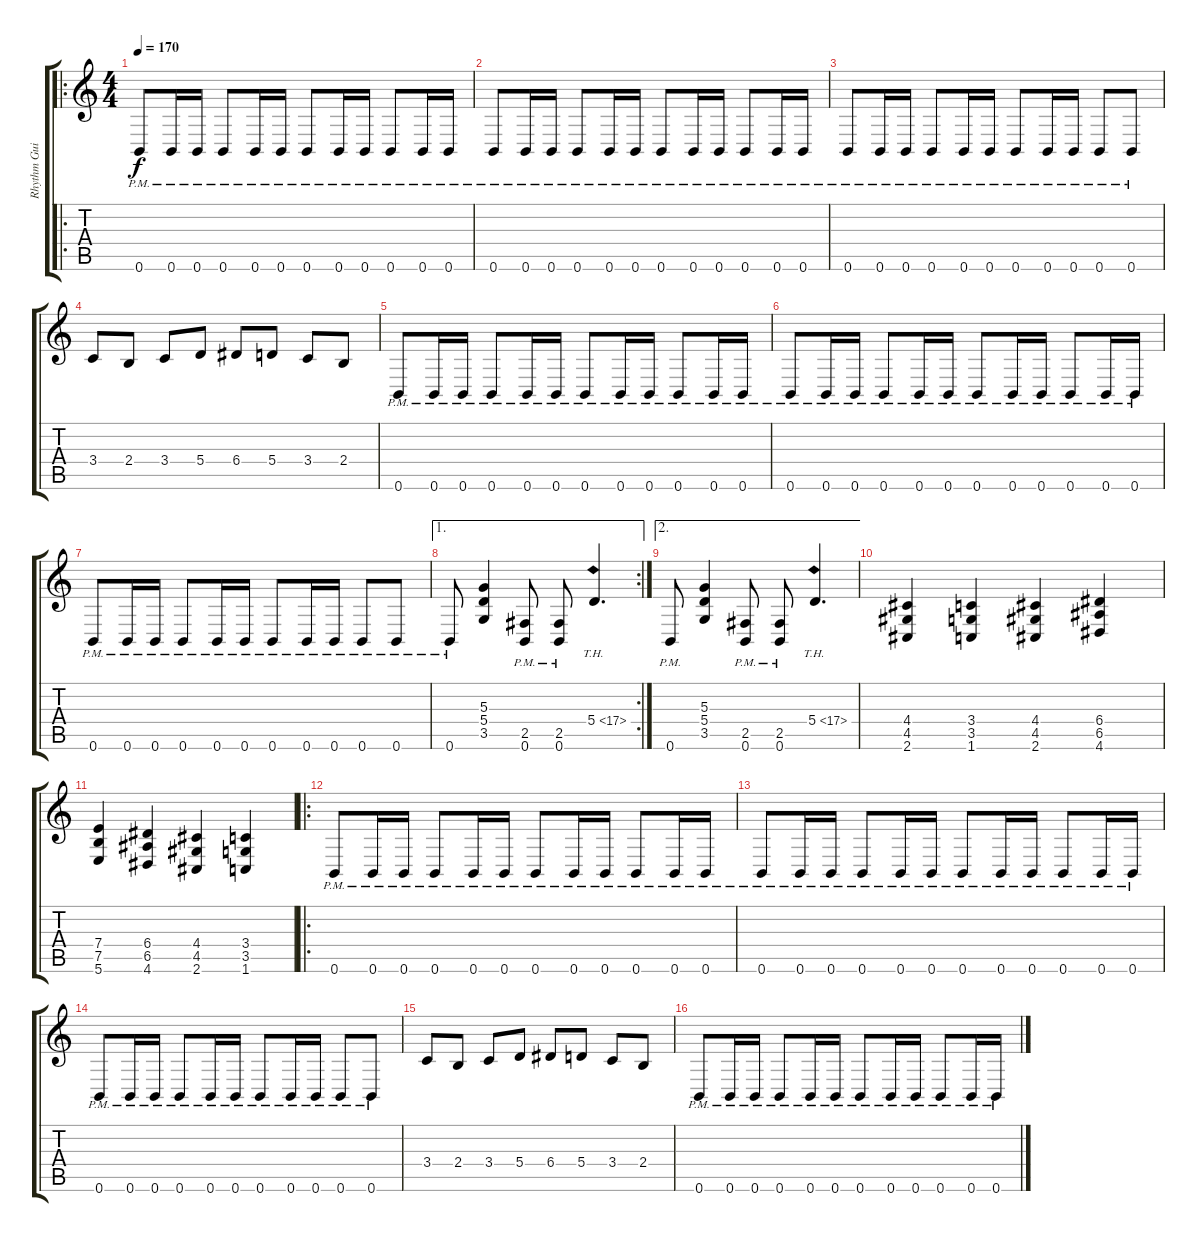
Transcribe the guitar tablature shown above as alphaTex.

\track ("Rhythm Guitar 2" "Rhythm Gui") {instrument distortionguitar}
\staff {score tabs}
\tuning (B3 Gb3 D3 A2 E2 B1) {hide}
\ro
\ts (4 4)
\tempo 170
\clef g2
\ks c
0.6{pm}.8{dy f} 0.6{pm}.16 0.6{pm}.16 0.6{pm}.8 0.6{pm}.16 0.6{pm}.16 0.6{pm}.8 0.6{pm}.16 0.6{pm}.16 0.6{pm}.8 0.6{pm}.16 0.6{pm}.16 |
0.6{pm}.8 0.6{pm}.16 0.6{pm}.16 0.6{pm}.8 0.6{pm}.16 0.6{pm}.16 0.6{pm}.8 0.6{pm}.16 0.6{pm}.16 0.6{pm}.8 0.6{pm}.16 0.6{pm}.16 |
0.6{pm}.8 0.6{pm}.16 0.6{pm}.16 0.6{pm}.8 0.6{pm}.16 0.6{pm}.16 0.6{pm}.8 0.6{pm}.16 0.6{pm}.16 0.6{pm}.8 0.6{pm}.8 |
3.4.8 2.4.8 3.4.8 5.4.8 6.4.8 5.4.8 3.4.8 2.4.8 |
0.6{pm}.8 0.6{pm}.16 0.6{pm}.16 0.6{pm}.8 0.6{pm}.16 0.6{pm}.16 0.6{pm}.8 0.6{pm}.16 0.6{pm}.16 0.6{pm}.8 0.6{pm}.16 0.6{pm}.16 |
0.6{pm}.8 0.6{pm}.16 0.6{pm}.16 0.6{pm}.8 0.6{pm}.16 0.6{pm}.16 0.6{pm}.8 0.6{pm}.16 0.6{pm}.16 0.6{pm}.8 0.6{pm}.16 0.6{pm}.16 |
0.6{pm}.8 0.6{pm}.16 0.6{pm}.16 0.6{pm}.8 0.6{pm}.16 0.6{pm}.16 0.6{pm}.8 0.6{pm}.16 0.6{pm}.16 0.6{pm}.8 0.6{pm}.8 |
\ae 1
\rc 2
0.6{pm}.8 (5.3 5.4 3.5).4 (2.5{pm} 0.6{pm}).8 (2.5{pm} 0.6{pm}).8 5.4{th 12}.4{d} |
\ae 2
0.6{pm}.8 (5.3 5.4 3.5).4 (2.5{pm} 0.6{pm}).8 (2.5{pm} 0.6{pm}).8 5.4{th 12}.4{d} |
(4.4 4.5 2.6).4 (3.4 3.5 1.6).4 (4.4 4.5 2.6).4 (6.4 6.5 4.6).4 |
(7.4 7.5 5.6).4 (6.4 6.5 4.6).4 (4.4 4.5 2.6).4 (3.4 3.5 1.6).4 |
\ro
0.6{pm}.8 0.6{pm}.16 0.6{pm}.16 0.6{pm}.8 0.6{pm}.16 0.6{pm}.16 0.6{pm}.8 0.6{pm}.16 0.6{pm}.16 0.6{pm}.8 0.6{pm}.16 0.6{pm}.16 |
0.6{pm}.8 0.6{pm}.16 0.6{pm}.16 0.6{pm}.8 0.6{pm}.16 0.6{pm}.16 0.6{pm}.8 0.6{pm}.16 0.6{pm}.16 0.6{pm}.8 0.6{pm}.16 0.6{pm}.16 |
0.6{pm}.8 0.6{pm}.16 0.6{pm}.16 0.6{pm}.8 0.6{pm}.16 0.6{pm}.16 0.6{pm}.8 0.6{pm}.16 0.6{pm}.16 0.6{pm}.8 0.6{pm}.8 |
3.4.8 2.4.8 3.4.8 5.4.8 6.4.8 5.4.8 3.4.8 2.4.8 |
0.6{pm}.8 0.6{pm}.16 0.6{pm}.16 0.6{pm}.8 0.6{pm}.16 0.6{pm}.16 0.6{pm}.8 0.6{pm}.16 0.6{pm}.16 0.6{pm}.8 0.6{pm}.16 0.6{pm}.16
